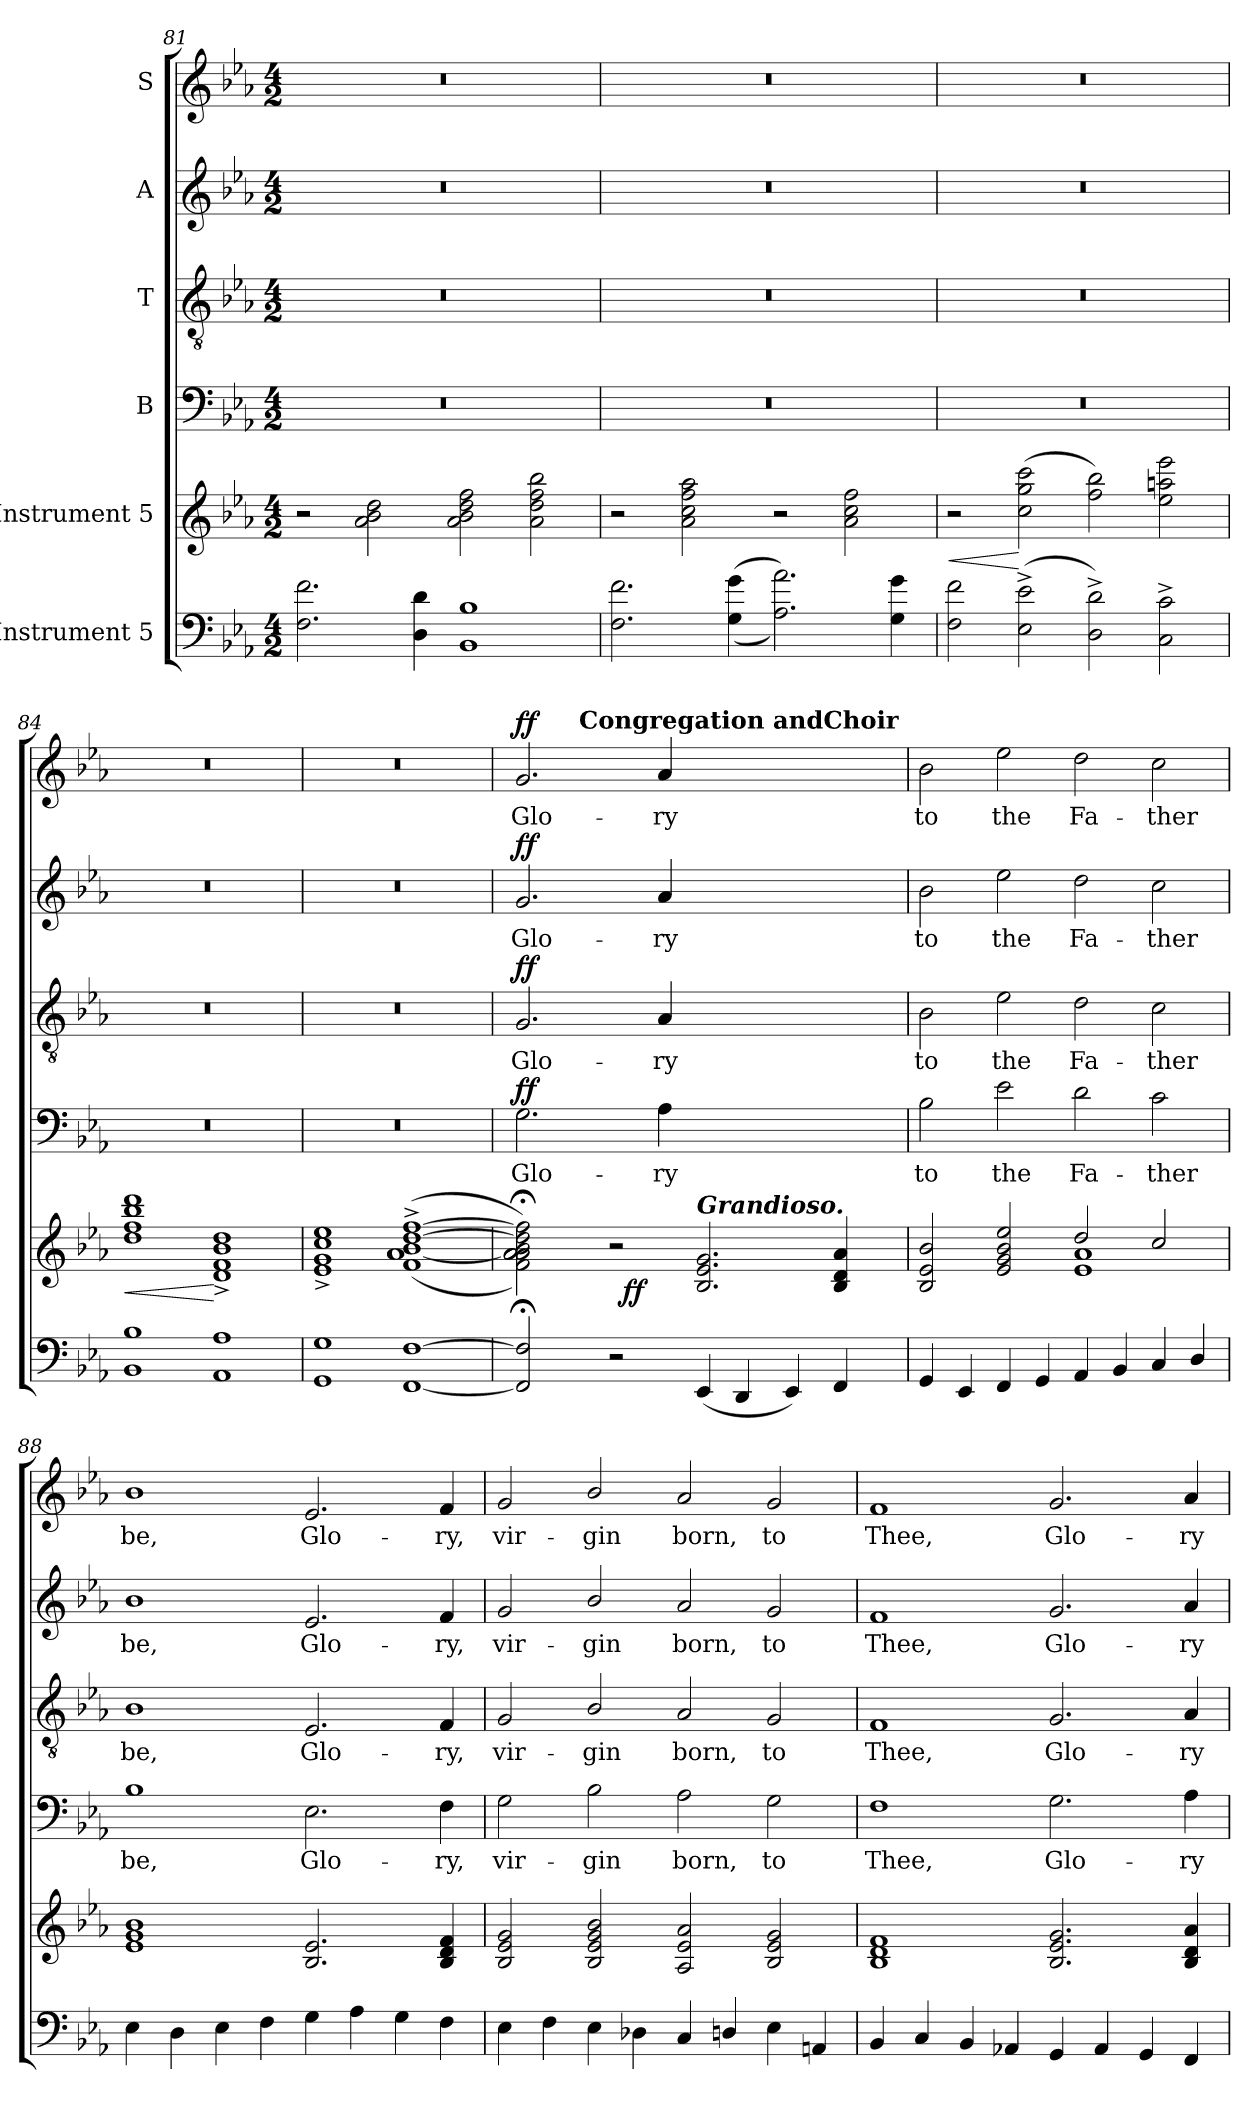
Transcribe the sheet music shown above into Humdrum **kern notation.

**kern	**kern	**dynam	**kern	**text	**dynam	**kern	**text	**dynam	**kern	**text	**dynam	**kern	**text	**dynam
*part6	*part5	*part5	*part4	*part4	*part4	*part3	*part3	*part3	*part2	*part2	*part2	*part1	*part1	*part1
*staff6	*staff5	*staff5	*staff4	*staff4	*staff4	*staff3	*staff3	*staff3	*staff2	*staff2	*staff2	*staff1	*staff1	*staff1
*I"Instrument 5	*I"Instrument 5	*	*I"B	*	*	*I"T	*	*	*I"A	*	*	*I"S	*	*
*clefF4	*clefG2	*	*clefF4	*	*	*clefGv2	*	*	*clefG2	*	*	*clefG2	*	*
*k[b-e-a-]	*k[b-e-a-]	*	*k[b-e-a-]	*	*	*k[b-e-a-]	*	*	*k[b-e-a-]	*	*	*k[b-e-a-]	*	*
*E-:	*E-:	*	*E-:	*	*	*E-:	*	*	*E-:	*	*	*E-:	*	*
*M4/2	*M4/2	*	*M4/2	*	*	*M4/2	*	*	*M4/2	*	*	*M4/2	*	*
=81	=81	=81	=81	=81	=81	=81	=81	=81	=81	=81	=81	=81	=81	=81
2.F\ 2.f\	2r	.	0r	.	.	0r	.	.	0r	.	.	0r	.	.
.	2dd\ 2a-\ 2b-\	.	.	.	.	.	.	.	.	.	.	.	.	.
4d\ 4D\	.	.	.	.	.	.	.	.	.	.	.	.	.	.
1B- 1BB-	2dd\ 2b-\ 2a-\ 2ff\	.	.	.	.	.	.	.	.	.	.	.	.	.
.	2bb-\ 2ff\ 2dd\ 2a-\	.	.	.	.	.	.	.	.	.	.	.	.	.
=82	=82	=82	=82	=82	=82	=82	=82	=82	=82	=82	=82	=82	=82	=82
2.f\ 2.F\	2r	.	0r	.	.	0r	.	.	0r	.	.	0r	.	.
.	2aa-\ 2ff\ 2a-\ 2cc\	.	.	.	.	.	.	.	.	.	.	.	.	.
(<(>4g\ 4G\	.	.	.	.	.	.	.	.	.	.	.	.	.	.
2.a-\ 2.A-\))	2r	.	.	.	.	.	.	.	.	.	.	.	.	.
.	2ff\ 2cc\ 2a-\	.	.	.	.	.	.	.	.	.	.	.	.	.
4G\ 4g\	.	.	.	.	.	.	.	.	.	.	.	.	.	.
=83	=83	=83	=83	=83	=83	=83	=83	=83	=83	=83	=83	=83	=83	=83
!	!	!LO:HP:b	!	!	!	!	!	!	!	!	!	!	!	!
2f\ 2F\	2r	<	0r	.	.	0r	.	.	0r	.	.	0r	.	.
(<2e-\^> 2E-\^>	(>2ccc\ 2cc\ 2gg\	[	.	.	.	.	.	.	.	.	.	.	.	.
2d\^> 2D\^>)	2bb-\ 2ff\)	.	.	.	.	.	.	.	.	.	.	.	.	.
2c\^> 2C\^>	2eee-\ 2ee-\ 2aan\	.	.	.	.	.	.	.	.	.	.	.	.	.
=84	=84	=84	=84	=84	=84	=84	=84	=84	=84	=84	=84	=84	=84	=84
!	!	!LO:HP:b	!	!	!	!	!	!	!	!	!	!	!	!
1B- 1BB-	1ddd 1bb- 1ff 1dd	<	0r	.	.	0r	.	.	0r	.	.	0r	.	.
1A- 1AA-	1dd^> 1b-^> 1f^> 1d^>	[	.	.	.	.	.	.	.	.	.	.	.	.
=85	=85	=85	=85	=85	=85	=85	=85	=85	=85	=85	=85	=85	=85	=85
1G 1GG	1ee-^> 1cc^> 1g^> 1e-^>	.	0r	.	.	0r	.	.	0r	.	.	0r	.	.
[<1F [<1FF	(<(<[<1ff^> 1b-^> [<1a-^> 1f^> [<1dd^>	.	.	.	.	.	.	.	.	.	.	.	.	.
!!LO:PB:g=z
=86	=86	=86	=86	=86	=86	=86	=86	=86	=86	=86	=86	=86	=86	=86
!	!	!	!	!	!	!	!	!	!	!	!	!LO:TX:a:t=b	!	!
!	!	!	!	!LO:LY:b	!LO:DY:a	!	!LO:LY:b	!LO:DY:a	!	!LO:LY:b	!LO:DY:a	!	!LO:LY:b	!LO:DY:a
*	*^	*	*	*	*	*	*	*	*	*	*	*^	*	*
2FF/]; 2F/];	2ff\];< 2dd\];< 2b-\;< 2a-\;< 2a-\;< 2a-\];< 2f\;<))	2ryy	.	2.G\	Glo-	ff	2.G/	Glo-	ff	2.g/	Glo-	ff	2.g/	4ryy	Glo-	ff
.	.	.	.	.	.	.	.	.	.	.	.	.	.	16ryy	.	.
.	.	.	.	.	.	.	.	.	.	.	.	.	.	64ryy	.	.
!	!	!	!	!	!	!	!	!	!	!	!	!	!	!LO:TX:a:B:t=Congregation andChoir	!	!
.	.	.	.	.	.	.	.	.	.	.	.	.	.	1ryy	.	.
2r	2r	32.ryy	.	.	.	.	.	.	.	.	.	.	.	.	.	.
!	!	!	!LO:DY:b	!	!	!	!	!	!	!	!	!	!	!	!	!
.	.	1ryy	ff	.	.	.	.	.	.	.	.	.	.	.	.	.
!	!	!	!	!	!LO:LY:b	!	!	!LO:LY:b	!	!	!LO:LY:b	!	!	!	!LO:LY:b	!
.	.	.	.	4A-\	-ry	.	4A-/	-ry	.	4a-/	-ry	.	4a-/	.	-ry	.
!	!LO:TX:a:Bi:t=Grandioso.	!	!	!	!	!	!	!	!	!	!	!	!	!	!	!
(>4EE-/	2.e-/ 2.B-/ 2.g/	.	.	1ryy	.	.	1ryy	.	.	1ryy	.	.	1ryy	.	.	.
4DD/	.	.	.	.	.	.	.	.	.	.	.	.	.	.	.	.
.	.	.	.	.	.	.	.	.	.	.	.	.	.	2ryy	.	.
4EE-/)	.	.	.	.	.	.	.	.	.	.	.	.	.	.	.	.
.	.	4ryy	.	.	.	.	.	.	.	.	.	.	.	.	.	.
4FF/	4a-/ 4d/ 4B-/	.	.	.	.	.	.	.	.	.	.	.	.	.	.	.
.	.	8ryy	.	.	.	.	.	.	.	.	.	.	.	.	.	.
.	.	.	.	.	.	.	.	.	.	.	.	.	.	8ryy	.	.
.	.	16ryy	.	.	.	.	.	.	.	.	.	.	.	.	.	.
.	.	.	.	.	.	.	.	.	.	.	.	.	.	32.ryy	.	.
.	.	64ryy	.	.	.	.	.	.	.	.	.	.	.	.	.	.
=87	=87	=87	=87	=87	=87	=87	=87	=87	=87	=87	=87	=87	=87	=87	=87	=87
!	!	!	!	!	!LO:LY:b	!	!	!LO:LY:b	!	!	!LO:LY:b	!	!	!	!LO:LY:b	!
*	*	*	*	*	*	*	*	*	*	*	*	*	*v	*v	*	*
4GG/	2e-/ 2B-/ 2b-/	1ryy	.	2B-\	to	.	2B-\	to	.	2b-\	to	.	2b-\	to	.
4EE-/	.	.	.	.	.	.	.	.	.	.	.	.	.	.	.
!	!	!	!	!	!LO:LY:b	!	!	!LO:LY:b	!	!	!LO:LY:b	!	!	!LO:LY:b	!
4FF/	2ee-/ 2b-/ 2e-/ 2g/	.	.	2e-\	the	.	2e-\	the	.	2ee-\	the	.	2ee-\	the	.
4GG/	.	.	.	.	.	.	.	.	.	.	.	.	.	.	.
!	!	!	!	!	!LO:LY:b	!	!	!LO:LY:b	!	!	!LO:LY:b	!	!	!LO:LY:b	!
4AA-/	2dd/	1e- 1a-	.	2d\	Fa-	.	2d\	Fa-	.	2dd\	Fa-	.	2dd\	Fa-	.
4BB-/	.	.	.	.	.	.	.	.	.	.	.	.	.	.	.
!	!	!	!	!	!LO:LY:b	!	!	!LO:LY:b	!	!	!LO:LY:b	!	!	!LO:LY:b	!
4C/	2cc/	.	.	2c\	-ther	.	2c\	-ther	.	2cc\	-ther	.	2cc\	-ther	.
4D/	.	.	.	.	.	.	.	.	.	.	.	.	.	.	.
*	*v	*v	*	*	*	*	*	*	*	*	*	*	*	*	*
=88	=88	=88	=88	=88	=88	=88	=88	=88	=88	=88	=88	=88	=88	=88
!	!	!	!	!LO:LY:b	!	!	!LO:LY:b	!	!	!LO:LY:b	!	!	!LO:LY:b	!
4E-\	1g 1e- 1b-	.	1B-	be,	.	1B-	be,	.	1b-	be,	.	1b-	be,	.
4D\	.	.	.	.	.	.	.	.	.	.	.	.	.	.
4E-\	.	.	.	.	.	.	.	.	.	.	.	.	.	.
4F\	.	.	.	.	.	.	.	.	.	.	.	.	.	.
!	!	!	!	!LO:LY:b	!	!	!LO:LY:b	!	!	!LO:LY:b	!	!	!LO:LY:b	!
4G\	2.e-/ 2.B-/	.	2.E-\	Glo-	.	2.E-/	Glo-	.	2.e-/	Glo-	.	2.e-/	Glo-	.
4A-\	.	.	.	.	.	.	.	.	.	.	.	.	.	.
4G\	.	.	.	.	.	.	.	.	.	.	.	.	.	.
!	!	!	!	!LO:LY:b	!	!	!LO:LY:b	!	!	!LO:LY:b	!	!	!LO:LY:b	!
4F\	4f/ 4d/ 4B-/	.	4F\	-ry,	.	4F/	-ry,	.	4f/	-ry,	.	4f/	-ry,	.
=89	=89	=89	=89	=89	=89	=89	=89	=89	=89	=89	=89	=89	=89	=89
!	!	!	!	!LO:LY:b	!	!	!LO:LY:b	!	!	!LO:LY:b	!	!	!LO:LY:b	!
4E-\	2e-/ 2B-/ 2g/	.	2G\	vir-	.	2G/	vir-	.	2g/	vir-	.	2g/	vir-	.
4F\	.	.	.	.	.	.	.	.	.	.	.	.	.	.
!	!	!	!	!LO:LY:b	!	!	!LO:LY:b	!	!	!LO:LY:b	!	!	!LO:LY:b	!
4E-\	2b-/ 2e-/ 2B-/ 2g/	.	2B-\	-gin	.	2B-/	-gin	.	2b-/	-gin	.	2b-/	-gin	.
4D-X\	.	.	.	.	.	.	.	.	.	.	.	.	.	.
!	!	!	!	!LO:LY:b	!	!	!LO:LY:b	!	!	!LO:LY:b	!	!	!LO:LY:b	!
4C/	2e-/ 2A-/ 2a-/	.	2A-\	born,	.	2A-/	born,	.	2a-/	born,	.	2a-/	born,	.
4Dn/	.	.	.	.	.	.	.	.	.	.	.	.	.	.
!	!	!	!	!LO:LY:b	!	!	!LO:LY:b	!	!	!LO:LY:b	!	!	!LO:LY:b	!
4E-\	2g/ 2e-/ 2B-/	.	2G\	to	.	2G/	to	.	2g/	to	.	2g/	to	.
4AAn/	.	.	.	.	.	.	.	.	.	.	.	.	.	.
=90	=90	=90	=90	=90	=90	=90	=90	=90	=90	=90	=90	=90	=90	=90
!	!	!	!	!LO:LY:b	!	!	!LO:LY:b	!	!	!LO:LY:b	!	!	!LO:LY:b	!
4BB-/	1d 1B- 1f	.	1F	Thee,	.	1F	Thee,	.	1f	Thee,	.	1f	Thee,	.
4C/	.	.	.	.	.	.	.	.	.	.	.	.	.	.
4BB-/	.	.	.	.	.	.	.	.	.	.	.	.	.	.
4AA-X/	.	.	.	.	.	.	.	.	.	.	.	.	.	.
!	!	!	!	!LO:LY:b	!	!	!LO:LY:b	!	!	!LO:LY:b	!	!	!LO:LY:b	!
4GG/	2.e-/ 2.B-/ 2.g/	.	2.G\	Glo-	.	2.G/	Glo-	.	2.g/	Glo-	.	2.g/	Glo-	.
4AA-/	.	.	.	.	.	.	.	.	.	.	.	.	.	.
4GG/	.	.	.	.	.	.	.	.	.	.	.	.	.	.
!	!	!	!	!LO:LY:b	!	!	!LO:LY:b	!	!	!LO:LY:b	!	!	!LO:LY:b	!
4FF/	4a-/ 4B-/ 4d/	.	4A-\	-ry	.	4A-/	-ry	.	4a-/	-ry	.	4a-/	-ry	.
=	=	=	=	=	=	=	=	=	=	=	=	=	=	=
*-	*-	*-	*-	*-	*-	*-	*-	*-	*-	*-	*-	*-	*-	*-
